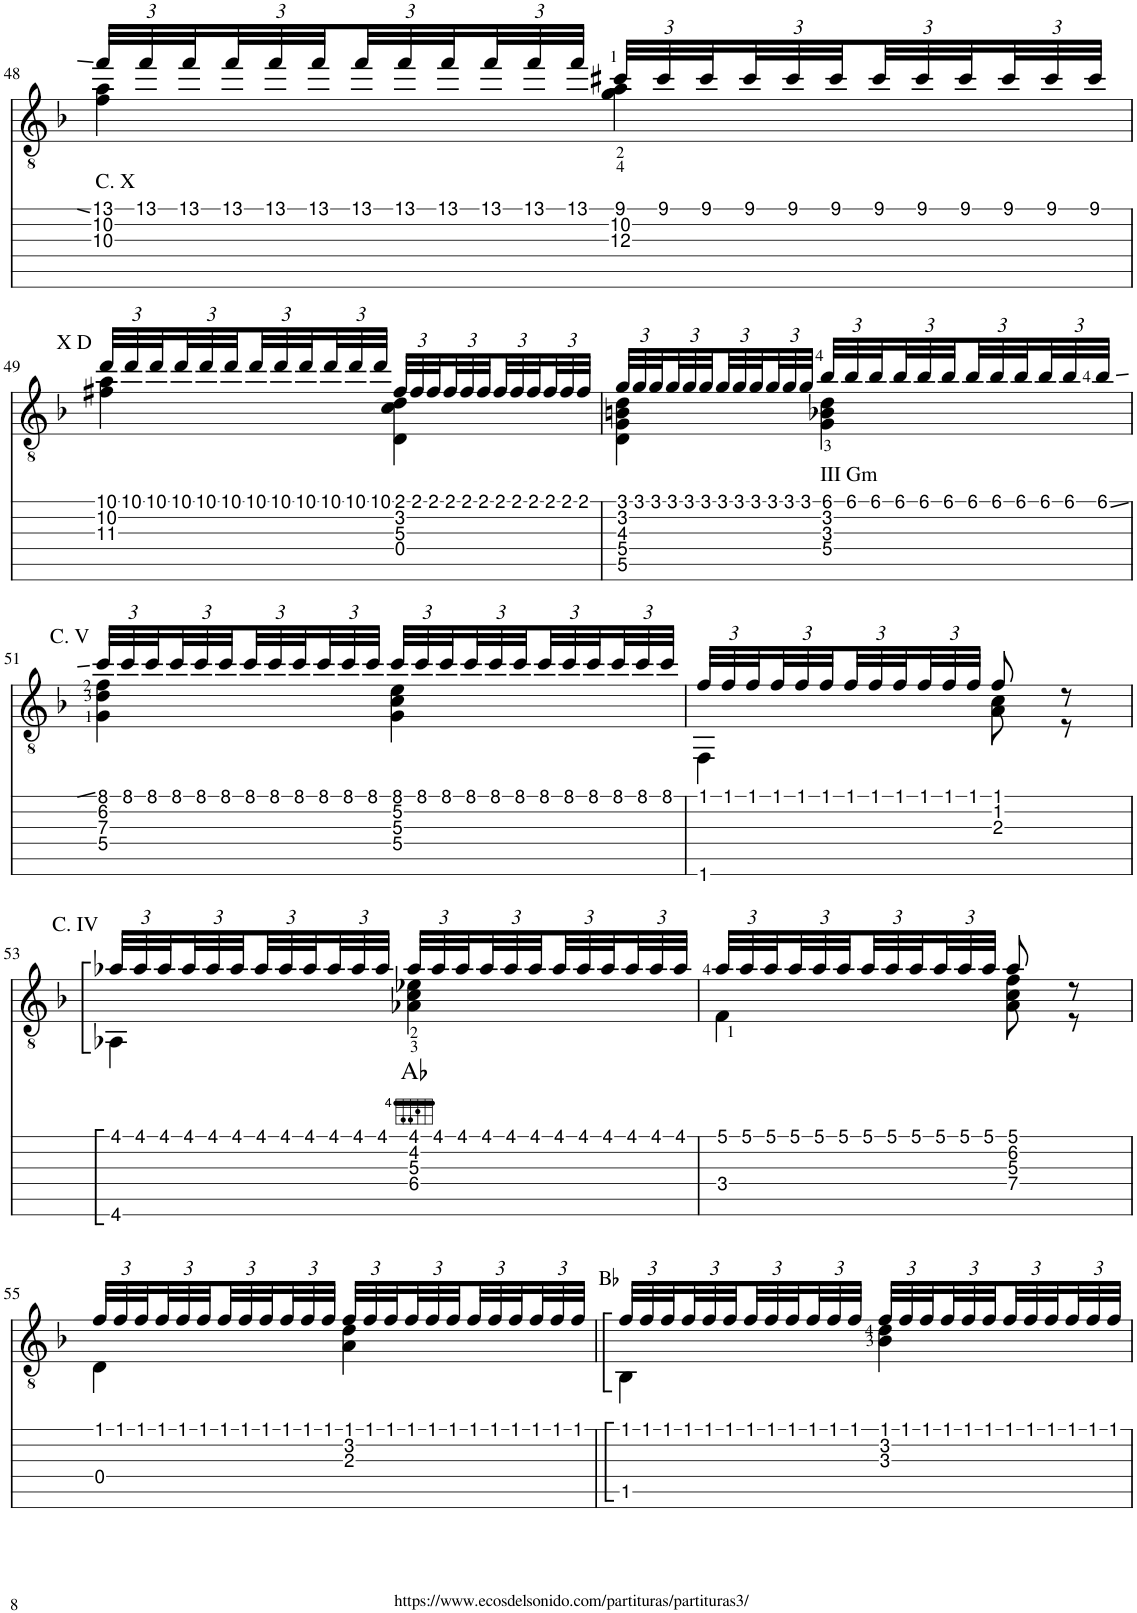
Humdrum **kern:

**kern	**kern	**harte
*part1	*part1	*part1
*staff2	*staff1	*
*I"Guitar	*	*
*I'Guit.	*	*
!!LO:PB:g=z
*	*clefGv2	*
*k[b-]	*k[b-]	*
*M2/4	*M2/4	*
*Xbrackettup	*Xbrackettup	*
=48	=48	=48
*^	*^	*
!LO:TX:a:t=C. X	!	!	!	!
48ffLLL	4f 4a	48ff/LLL	4f\ 4a\	.
48ff	.	48ff/	.	.
48ff	.	48ff/	.	.
48ff	.	48ff/	.	.
48ff	.	48ff/	.	.
48ffJJ	.	48ff/	.	.
48ffLL	.	48ff/	.	.
48ff	.	48ff/	.	.
48ff	.	48ff/	.	.
48ff	.	48ff/	.	.
48ff	.	48ff/	.	.
48ffJJJ	.	48ff/JJJ	.	.
48cc#XLLL	4g 4a	48cc#X/LLL	4g\ 4a\	.
48cc#	.	48cc#/	.	.
48cc#	.	48cc#/	.	.
48cc#	.	48cc#/	.	.
48cc#	.	48cc#/	.	.
48cc#JJ	.	48cc#/	.	.
48cc#LL	.	48cc#/	.	.
48cc#	.	48cc#/	.	.
48cc#	.	48cc#/	.	.
48cc#	.	48cc#/	.	.
48cc#	.	48cc#/	.	.
48cc#JJJ	.	48cc#/JJJ	.	.
!!LO:LB:g=z	!!
=49	=49	=49	=49	=49
!	!	!LO:TX:a:t=X D	!	!
48ddLLL	4f#X 4a	48dd/LLL	4f#X\ 4a\	.
48dd	.	48dd/	.	.
48dd	.	48dd/	.	.
48dd	.	48dd/	.	.
48dd	.	48dd/	.	.
48ddJJ	.	48dd/	.	.
48ddLL	.	48dd/	.	.
48dd	.	48dd/	.	.
48dd	.	48dd/	.	.
48dd	.	48dd/	.	.
48dd	.	48dd/	.	.
48ddJJJ	.	48dd/JJJ	.	.
48f#LLL	4D 4c 4d	48f#/LLL	4D\ 4c\ 4d\	.
48f#	.	48f#/	.	.
48f#	.	48f#/	.	.
48f#	.	48f#/	.	.
48f#	.	48f#/	.	.
48f#JJ	.	48f#/	.	.
48f#LL	.	48f#/	.	.
48f#	.	48f#/	.	.
48f#	.	48f#/	.	.
48f#	.	48f#/	.	.
48f#	.	48f#/	.	.
48f#JJJ	.	48f#/JJJ	.	.
=50	=50	=50	=50	=50
48gLLL	4D 4G 4Bn 4d	48g/LLL	4D\ 4G\ 4Bn\ 4d\	.
48g	.	48g/	.	.
48g	.	48g/	.	.
48g	.	48g/	.	.
48g	.	48g/	.	.
48gJJ	.	48g/	.	.
48gLL	.	48g/	.	.
48g	.	48g/	.	.
48g	.	48g/	.	.
48g	.	48g/	.	.
48g	.	48g/	.	.
48gJJJ	.	48g/JJJ	.	.
!LO:TX:a:t=III Gm	!	!	!	!
48b-LLL	4G 4B-X 4d	48b-/LLL	4G\ 4B-X\ 4d\	.
48b-	.	48b-/	.	.
48b-	.	48b-/	.	.
48b-	.	48b-/	.	.
48b-	.	48b-/	.	.
48b-JJ	.	48b-/	.	.
48b-LL	.	48b-/	.	.
48b-	.	48b-/	.	.
48b-	.	48b-/	.	.
48b-	.	48b-/	.	.
48b-	.	48b-/	.	.
48b-JJJ	.	48b-/JJJ	.	.
!!LO:LB:g=z	!!
=51	=51	=51	=51	=51
!	!	!LO:TX:a:t=C. V	!	!
48ccLLL	4G 4d 4f	48cc/LLL	4G\ 4d\ 4f\	.
48cc	.	48cc/	.	.
48cc	.	48cc/	.	.
48cc	.	48cc/	.	.
48cc	.	48cc/	.	.
48ccJJ	.	48cc/	.	.
48ccLL	.	48cc/	.	.
48cc	.	48cc/	.	.
48cc	.	48cc/	.	.
48cc	.	48cc/	.	.
48cc	.	48cc/	.	.
48ccJJJ	.	48cc/JJJ	.	.
48ccLLL	4G 4c 4e	48cc/LLL	4G\ 4c\ 4e\	.
48cc	.	48cc/	.	.
48cc	.	48cc/	.	.
48cc	.	48cc/	.	.
48cc	.	48cc/	.	.
48ccJJ	.	48cc/	.	.
48ccLL	.	48cc/	.	.
48cc	.	48cc/	.	.
48cc	.	48cc/	.	.
48cc	.	48cc/	.	.
48cc	.	48cc/	.	.
48ccJJJ	.	48cc/JJJ	.	.
=52	=52	=52	=52	=52
48fLLL	4FF	48f/LLL	4FF\	.
48f	.	48f/	.	.
48f	.	48f/	.	.
48f	.	48f/	.	.
48f	.	48f/	.	.
48fJJ	.	48f/	.	.
48fLL	.	48f/	.	.
48f	.	48f/	.	.
48f	.	48f/	.	.
48f	.	48f/	.	.
48f	.	48f/	.	.
48fJJJ	.	48f/JJJ	.	.
8f	8A 8c	8f/	8A\ 8c\	.
8r	8r	8r	8r	.
!!LO:LB:g=z	!!
=53	=53	=53	=53	=53
!	!	!LO:TX:a:t=C. IV	!	!
48a-LLL	4AA-	48a-X/LLL	4AA-X\	.
48a-	.	48a-/	.	.
48a-	.	48a-/	.	.
48a-	.	48a-/	.	.
48a-	.	48a-/	.	.
48a-JJ	.	48a-/	.	.
48a-LL	.	48a-/	.	.
48a-	.	48a-/	.	.
48a-	.	48a-/	.	.
48a-	.	48a-/	.	.
48a-	.	48a-/	.	.
48a-JJJ	.	48a-/JJJ	.	.
48a-LLL	4A- 4c 4e-	48a-/LLL	4A-X\ 4c\ 4e-X\	Ab:maj
48a-	.	48a-/	.	.
48a-	.	48a-/	.	.
48a-	.	48a-/	.	.
48a-	.	48a-/	.	.
48a-JJ	.	48a-/	.	.
48a-LL	.	48a-/	.	.
48a-	.	48a-/	.	.
48a-	.	48a-/	.	.
48a-	.	48a-/	.	.
48a-	.	48a-/	.	.
48a-JJJ	.	48a-/JJJ	.	.
=54	=54	=54	=54	=54
48aLLL	4F	48a/LLL	4F\	.
48a	.	48a/	.	.
48a	.	48a/	.	.
48a	.	48a/	.	.
48a	.	48a/	.	.
48aJJ	.	48a/	.	.
48aLL	.	48a/	.	.
48a	.	48a/	.	.
48a	.	48a/	.	.
48a	.	48a/	.	.
48a	.	48a/	.	.
48aJJJ	.	48a/JJJ	.	.
8a	8A 8c 8f	8a/	8A\ 8c\ 8f\	.
8r	8r	8r	8r	.
!!LO:LB:g=z	!!
=55	=55	=55	=55	=55
48fLLL	4D	48f/LLL	4D\	.
48f	.	48f/	.	.
48f	.	48f/	.	.
48f	.	48f/	.	.
48f	.	48f/	.	.
48fJJ	.	48f/	.	.
48fLL	.	48f/	.	.
48f	.	48f/	.	.
48f	.	48f/	.	.
48f	.	48f/	.	.
48f	.	48f/	.	.
48fJJJ	.	48f/JJJ	.	.
48fLLL	4A 4d	48f/LLL	4A\ 4d\	.
48f	.	48f/	.	.
48f	.	48f/	.	.
48f	.	48f/	.	.
48f	.	48f/	.	.
48fJJ	.	48f/	.	.
48fLL	.	48f/	.	.
48f	.	48f/	.	.
48f	.	48f/	.	.
48f	.	48f/	.	.
48f	.	48f/	.	.
48fJJJ	.	48f/JJJ	.	.
=56	=56	=56	=56	=56
!	!	!LO:TX:a:t=B♭	!	!
48fLLL	4BB-	48f/LLL	4BB-\	.
48f	.	48f/	.	.
48f	.	48f/	.	.
48f	.	48f/	.	.
48f	.	48f/	.	.
48fJJ	.	48f/	.	.
48fLL	.	48f/	.	.
48f	.	48f/	.	.
48f	.	48f/	.	.
48f	.	48f/	.	.
48f	.	48f/	.	.
48fJJJ	.	48f/JJJ	.	.
48fLLL	4B- 4d	48f/LLL	4B-\ 4d\	.
48f	.	48f/	.	.
48f	.	48f/	.	.
48f	.	48f/	.	.
48f	.	48f/	.	.
48fJJ	.	48f/	.	.
48fLL	.	48f/	.	.
48f	.	48f/	.	.
48f	.	48f/	.	.
48f	.	48f/	.	.
48f	.	48f/	.	.
48fJJJ	.	48f/JJJ	.	.
*v	*v	*	*	*
*	*v	*v	*
=	=	=
*-	*-	*-
